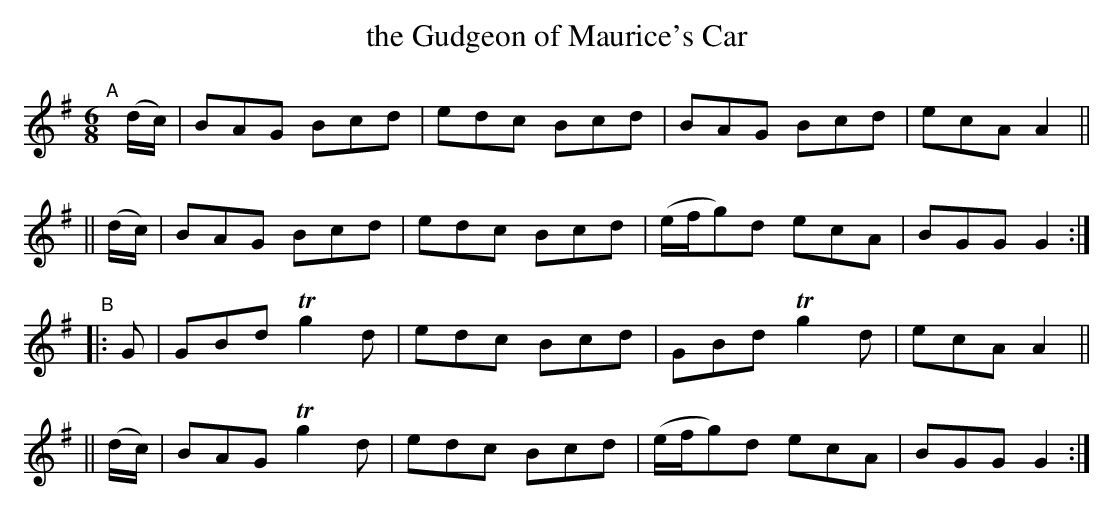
X:1
T: the Gudgeon of Maurice's Car
M: 6/8
L: 1/8
K: G
"^A"\
[|](d/c/) | BAG Bcd | edc Bcd | BAG Bcd | ecA A2 ||
|| (d/c/) | BAG Bcd | edc Bcd | (e/f/g)d ecA | BGG G2 :|
"^B"\
|:    G   | GBd Tg2d | edc Bcd | GBd Tg2d | ecA A2 ||
|| (d/c/) | BAG Tg2d | edc Bcd | (e/f/g)d ecA | BGG G2 :|
